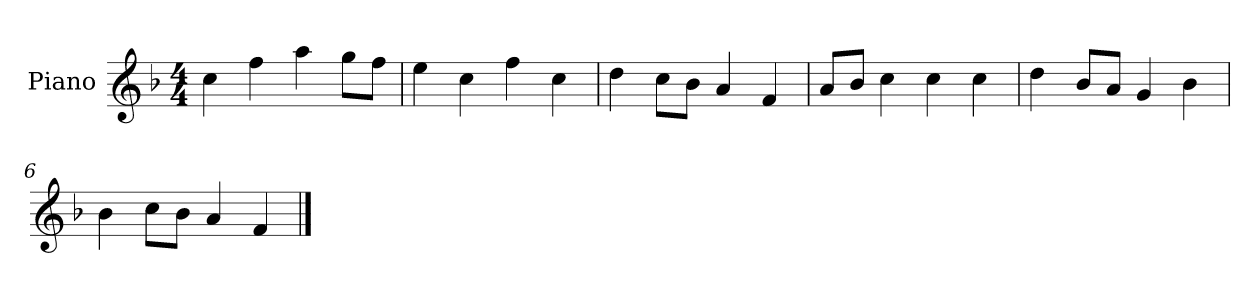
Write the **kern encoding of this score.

**kern
*part1
*staff1
*I"Piano
*I'P-no
*clefG2
*k[b-]
*M4/4
*MM90
=1
4cc\
4ff\
4aa\
8gg\L
8ff\J
=2
4ee\
4cc\
4ff\
4cc\
=3
4dd\
8cc\L
8b-\J
4a/
4f/
=4
8a/L
8b-/J
4cc\
4cc\
4cc\
=5
4dd\
8b-/L
8a/J
4g/
4b-\
=6
4b-\
8cc\L
8b-\J
4a/
4f/
==
*-
